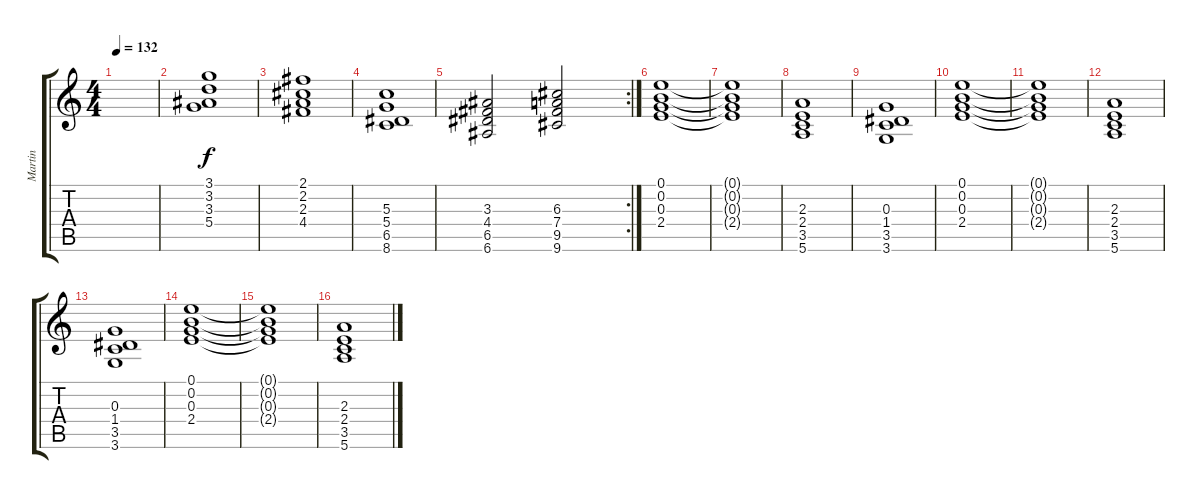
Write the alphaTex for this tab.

\track ("Martin" "Martin") {instrument choiraahs}
\staff {score tabs}
\tuning (E5 B4 G4 D4 A3 E3) {hide}
\ts (4 4)
\tempo 132
\clef g2
\ks c
|
(3.1 3.2 3.3 5.4).1 |
(2.1 2.2 2.3 4.4).1 |
(5.3 5.4 6.5 8.6).1 |
\rc 2
(3.3 4.4 6.5 6.6).2 (6.3 7.4 9.5 9.6).2 |
(0.1 0.2 0.3 2.4).1 |
(0.1{t} 0.2{t} 0.3{t} 2.4{t}).1 |
(2.3 2.4 3.5 5.6).1 |
(0.3 1.4 3.5 3.6).1 |
(0.1 0.2 0.3 2.4).1 |
(0.1{t} 0.2{t} 0.3{t} 2.4{t}).1 |
(2.3 2.4 3.5 5.6).1 |
(0.3 1.4 3.5 3.6).1 |
(0.1 0.2 0.3 2.4).1 |
(0.1{t} 0.2{t} 0.3{t} 2.4{t}).1 |
(2.3 2.4 3.5 5.6).1
